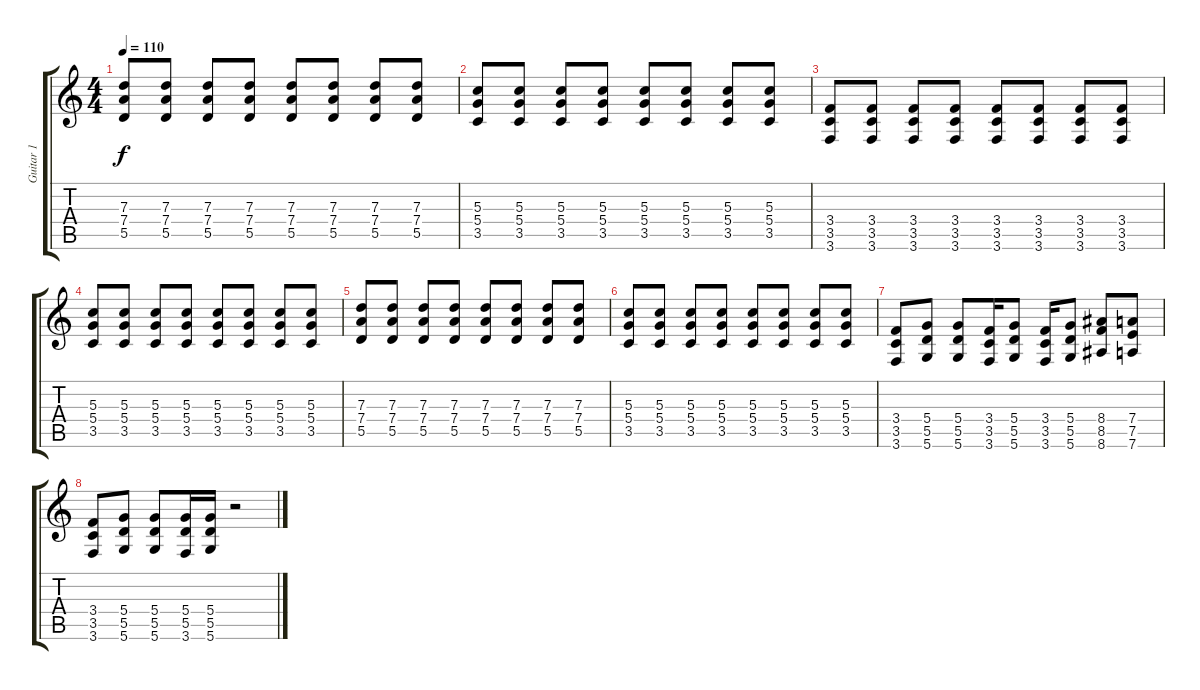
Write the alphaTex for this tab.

\track ("Guitar 1" "Guitar 1") {instrument distortionguitar}
\staff {score tabs}
\tuning (E4 B3 G3 D3 A2 D2) {hide}
\ts (4 4)
\tempo 110
\clef g2
\ks c
(7.3 7.4 5.5).8{dy f} (7.3 7.4 5.5).8 (7.3 7.4 5.5).8 (7.3 7.4 5.5).8 (7.3 7.4 5.5).8 (7.3 7.4 5.5).8 (7.3 7.4 5.5).8 (7.3 7.4 5.5).8 |
(5.3 5.4 3.5).8 (5.3 5.4 3.5).8 (5.3 5.4 3.5).8 (5.3 5.4 3.5).8 (5.3 5.4 3.5).8 (5.3 5.4 3.5).8 (5.3 5.4 3.5).8 (5.3 5.4 3.5).8 |
(3.4 3.5 3.6).8 (3.4 3.5 3.6).8 (3.4 3.5 3.6).8 (3.4 3.5 3.6).8 (3.4 3.5 3.6).8 (3.4 3.5 3.6).8 (3.4 3.5 3.6).8 (3.4 3.5 3.6).8 |
(5.3 5.4 3.5).8 (5.3 5.4 3.5).8 (5.3 5.4 3.5).8 (5.3 5.4 3.5).8 (5.3 5.4 3.5).8 (5.3 5.4 3.5).8 (5.3 5.4 3.5).8 (5.3 5.4 3.5).8 |
(7.3 7.4 5.5).8 (7.3 7.4 5.5).8 (7.3 7.4 5.5).8 (7.3 7.4 5.5).8 (7.3 7.4 5.5).8 (7.3 7.4 5.5).8 (7.3 7.4 5.5).8 (7.3 7.4 5.5).8 |
(5.3 5.4 3.5).8 (5.3 5.4 3.5).8 (5.3 5.4 3.5).8 (5.3 5.4 3.5).8 (5.3 5.4 3.5).8 (5.3 5.4 3.5).8 (5.3 5.4 3.5).8 (5.3 5.4 3.5).8 |
(3.4 3.5 3.6).8 (5.4 5.5 5.6).8 (5.4 5.5 5.6).8 (3.4 3.5 3.6).16 (5.4 5.5 5.6).8 (3.4 3.5 3.6).16 (5.4 5.5 5.6).8 (8.4 8.5 8.6).8 (7.4 7.5 7.6).8 |
(3.4 3.5 3.6).8 (5.4 5.5 5.6).8 (5.4 5.5 5.6).8 (5.4 5.5 3.6).16 (5.4 5.5 5.6).16 r.2
